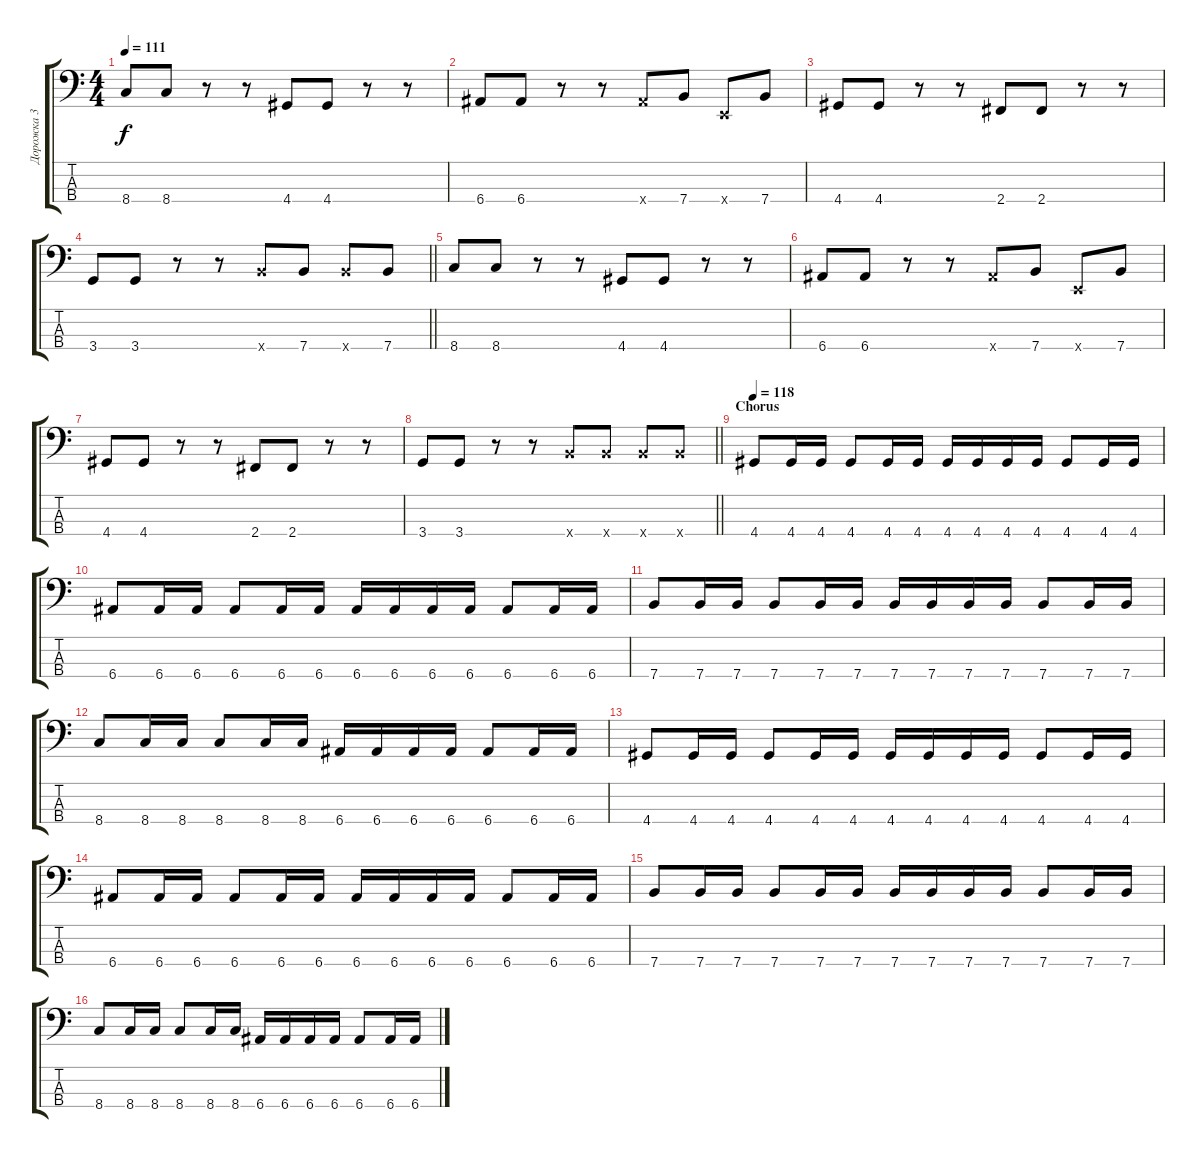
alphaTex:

\track ("Дорожка 3" "Дорожка 3") {instrument electricbasspick}
\staff {score tabs}
\tuning (G2 D2 A1 E1) {hide}
\ts (4 4)
\tempo 111
\clef f4
\ks c
8.4.8{dy f} 8.4.8 r.8 r.8 4.4.8 4.4.8 r.8 r.8 |
6.4.8 6.4.8 r.8 r.8 6.4{x}.8 7.4.8 0.4{x}.8 7.4.8 |
4.4.8 4.4.8 r.8 r.8 2.4.8 2.4.8 r.8 r.8 |
\barLineRight lightlight
3.4.8 3.4.8 r.8 r.8 7.4{x}.8 7.4.8 7.4{x}.8 7.4.8 |
8.4.8 8.4.8 r.8 r.8 4.4.8 4.4.8 r.8 r.8 |
6.4.8 6.4.8 r.8 r.8 6.4{x}.8 7.4.8 0.4{x}.8 7.4.8 |
4.4.8 4.4.8 r.8 r.8 2.4.8 2.4.8 r.8 r.8 |
\barLineRight lightlight
3.4.8 3.4.8 r.8 r.8 7.4{x}.8 7.4{x}.8 7.4{x}.8 7.4{x}.8 |
\section ("" "Chorus")
\tempo 118
4.4.8 4.4.16 4.4.16 4.4.8 4.4.16 4.4.16 4.4.16 4.4.16 4.4.16 4.4.16 4.4.8 4.4.16 4.4.16 |
6.4.8 6.4.16 6.4.16 6.4.8 6.4.16 6.4.16 6.4.16 6.4.16 6.4.16 6.4.16 6.4.8 6.4.16 6.4.16 |
7.4.8 7.4.16 7.4.16 7.4.8 7.4.16 7.4.16 7.4.16 7.4.16 7.4.16 7.4.16 7.4.8 7.4.16 7.4.16 |
8.4.8 8.4.16 8.4.16 8.4.8 8.4.16 8.4.16 6.4.16 6.4.16 6.4.16 6.4.16 6.4.8 6.4.16 6.4.16 |
4.4.8 4.4.16 4.4.16 4.4.8 4.4.16 4.4.16 4.4.16 4.4.16 4.4.16 4.4.16 4.4.8 4.4.16 4.4.16 |
6.4.8 6.4.16 6.4.16 6.4.8 6.4.16 6.4.16 6.4.16 6.4.16 6.4.16 6.4.16 6.4.8 6.4.16 6.4.16 |
7.4.8 7.4.16 7.4.16 7.4.8 7.4.16 7.4.16 7.4.16 7.4.16 7.4.16 7.4.16 7.4.8 7.4.16 7.4.16 |
8.4.8 8.4.16 8.4.16 8.4.8 8.4.16 8.4.16 6.4.16 6.4.16 6.4.16 6.4.16 6.4.8 6.4.16 6.4.16
